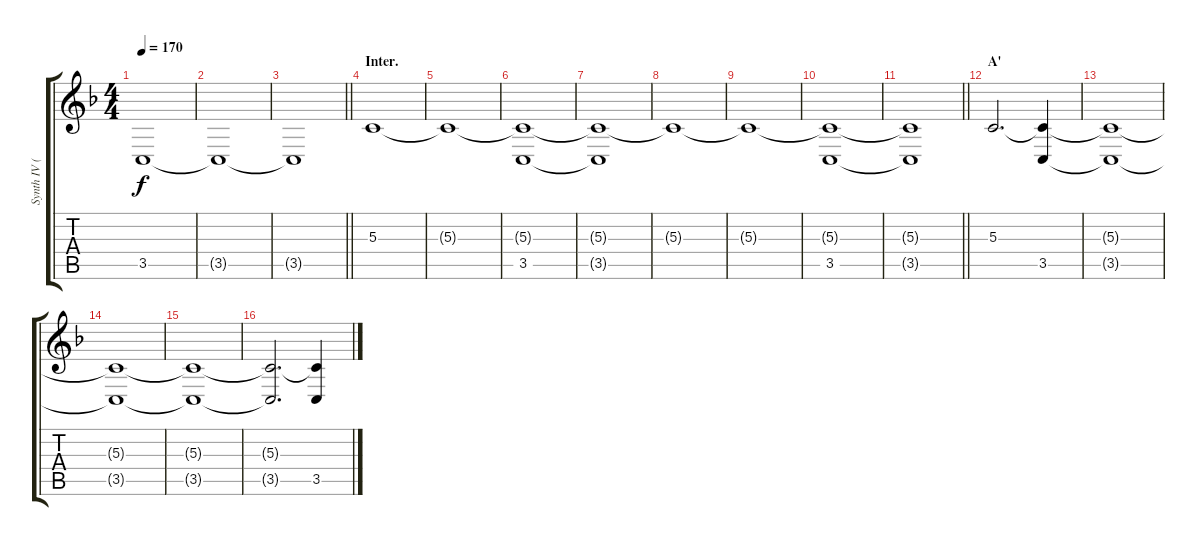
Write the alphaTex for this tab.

\track ("Synth IV (Kotobuki Tsumugi)" "Synth IV (") {instrument drawbarorgan}
\staff {score tabs}
\tuning (E4 B3 G3 D3 A2 E2) {hide}
\ts (4 4)
\tempo 170
\clef g2
\ks f
3.5{t}.1{dy f} |
3.5{t}.1 |
\barLineRight lightlight
3.5{t}.1 |
\section ("" "Inter.")
5.3.1 |
5.3{t}.1 |
(5.3{t} 3.5).1 |
(5.3{t} 3.5{t}).1 |
5.3{t}.1 |
5.3{t}.1 |
(5.3{t} 3.5).1 |
\barLineRight lightlight
(5.3{t} 3.5{t}).1 |
\section ("" "A'")
5.3.2{d} (5.3{t} 3.5).4 |
(5.3{t} 3.5{t}).1 |
(5.3{t} 3.5{t}).1 |
(5.3{t} 3.5{t}).1 |
(5.3{t} 3.5{t}).2{d} (5.3{t} 3.5).4
